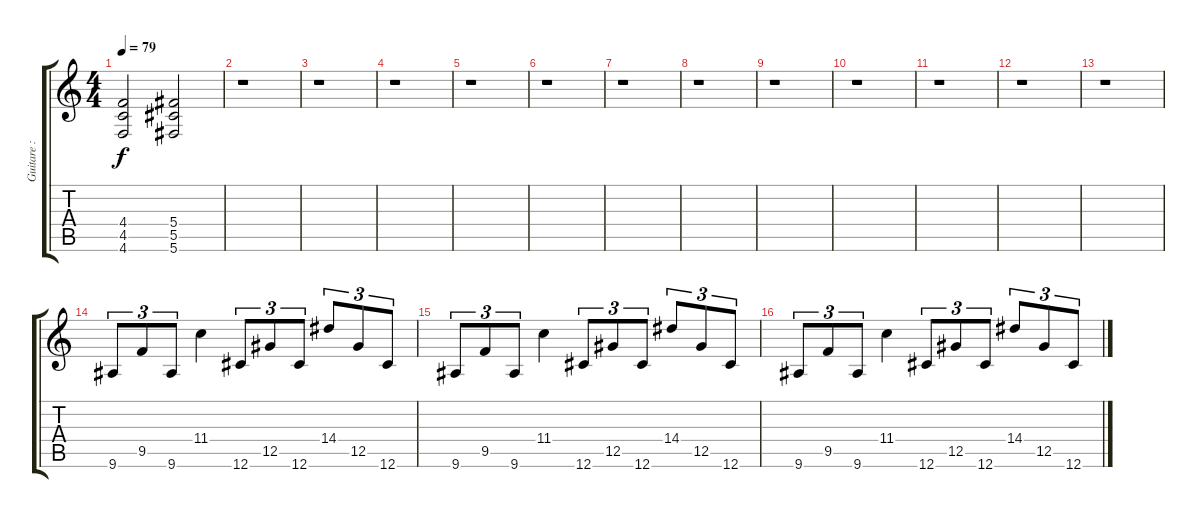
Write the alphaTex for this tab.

\track ("Guitare : Deuxieme Riff  " "Guitare : ") {instrument overdrivenguitar}
\staff {score tabs}
\tuning (Eb4 Bb3 Gb3 Db3 Ab2 Db2) {hide}
\ts (4 4)
\tempo 79
\clef g2
\ks c
(4.4 4.5 4.6).2{dy f} (5.4 5.5 5.6).2 |
r.1 |
r.1 |
r.1 |
r.1 |
r.1 |
r.1 |
r.1 |
r.1 |
r.1 |
r.1 |
r.1 |
r.1 |
9.6.8{tu (3 2)} 9.5.8{tu (3 2)} 9.6.8{tu (3 2)} 11.4.4 12.6.8{tu (3 2)} 12.5.8{tu (3 2)} 12.6.8{tu (3 2)} 14.4.8{tu (3 2)} 12.5.8{tu (3 2)} 12.6.8{tu (3 2)} |
9.6.8{tu (3 2)} 9.5.8{tu (3 2)} 9.6.8{tu (3 2)} 11.4.4 12.6.8{tu (3 2)} 12.5.8{tu (3 2)} 12.6.8{tu (3 2)} 14.4.8{tu (3 2)} 12.5.8{tu (3 2)} 12.6.8{tu (3 2)} |
9.6.8{tu (3 2)} 9.5.8{tu (3 2)} 9.6.8{tu (3 2)} 11.4.4 12.6.8{tu (3 2)} 12.5.8{tu (3 2)} 12.6.8{tu (3 2)} 14.4.8{tu (3 2)} 12.5.8{tu (3 2)} 12.6.8{tu (3 2)}
